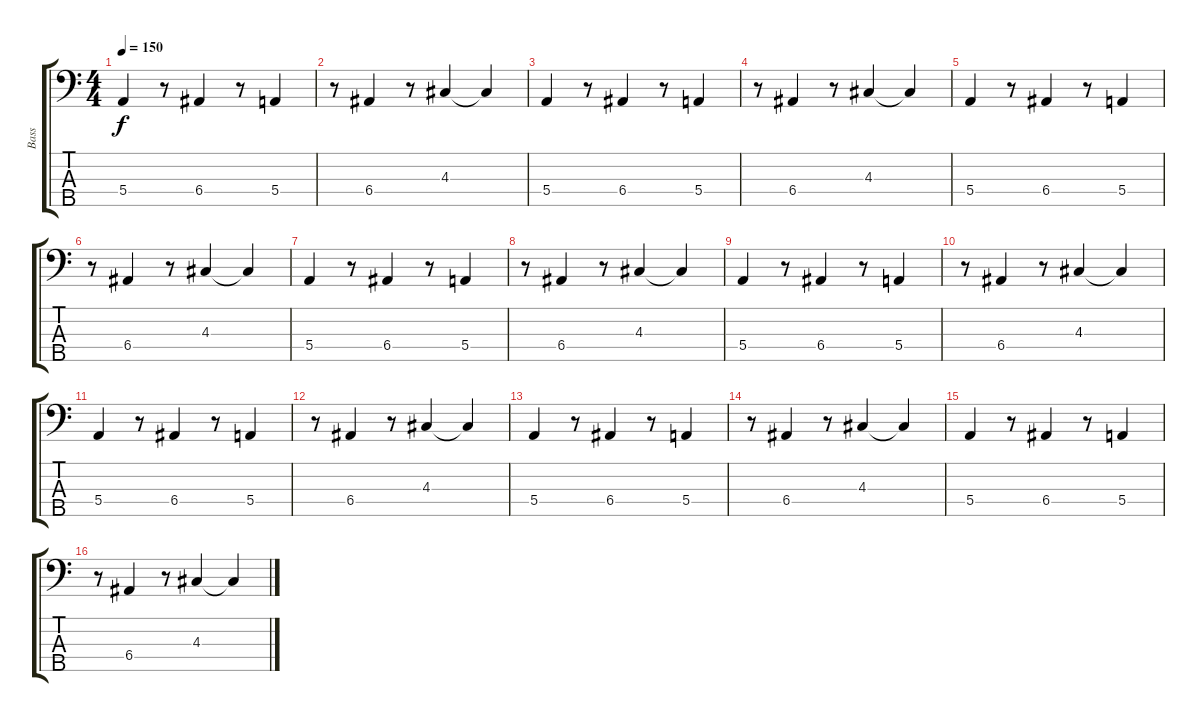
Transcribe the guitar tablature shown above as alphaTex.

\track ("Bass" "Bass") {instrument electricbassfinger}
\staff {score tabs}
\tuning (G2 D2 A1 E1 B0) {hide}
\ts (4 4)
\tempo 150
\clef f4
\ks c
5.4.4{dy f} r.8 6.4.4 r.8 5.4.4 |
r.8 6.4.4 r.8 4.3.4 4.3{t}.4 |
5.4.4 r.8 6.4.4 r.8 5.4.4 |
r.8 6.4.4 r.8 4.3.4 4.3{t}.4 |
5.4.4 r.8 6.4.4 r.8 5.4.4 |
r.8 6.4.4 r.8 4.3.4 4.3{t}.4 |
5.4.4 r.8 6.4.4 r.8 5.4.4 |
r.8 6.4.4 r.8 4.3.4 4.3{t}.4 |
5.4.4 r.8 6.4.4 r.8 5.4.4 |
r.8 6.4.4 r.8 4.3.4 4.3{t}.4 |
5.4.4 r.8 6.4.4 r.8 5.4.4 |
r.8 6.4.4 r.8 4.3.4 4.3{t}.4 |
5.4.4 r.8 6.4.4 r.8 5.4.4 |
r.8 6.4.4 r.8 4.3.4 4.3{t}.4 |
5.4.4 r.8 6.4.4 r.8 5.4.4 |
r.8 6.4.4 r.8 4.3.4 4.3{t}.4
